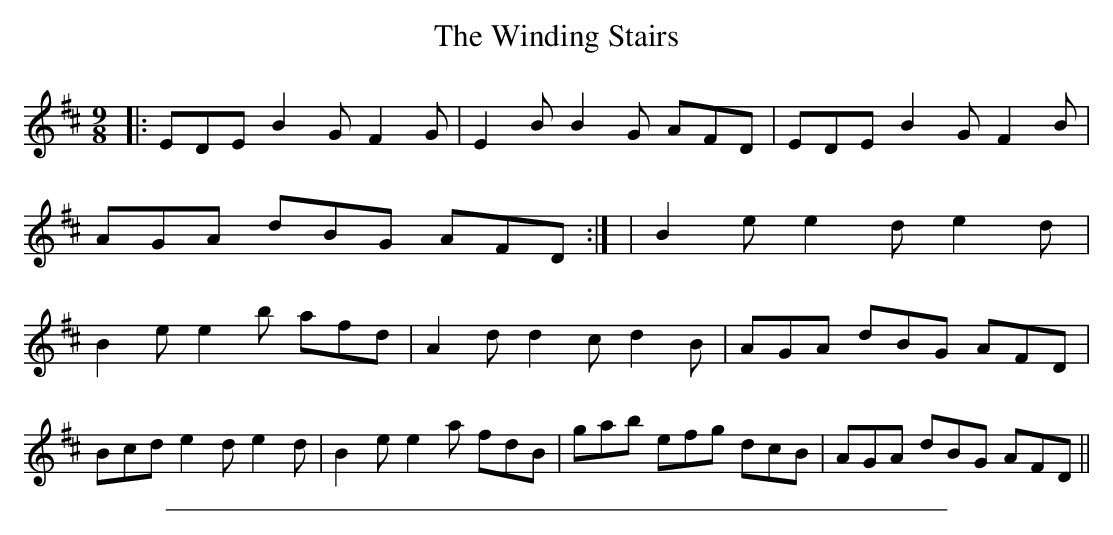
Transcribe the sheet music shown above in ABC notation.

X:1
T: Winding Stairs, The
M:9/8
L:1/8
K:EDOR
|:EDE B2 G F2 G|E2 B B2 G AFD|EDE B2 G F2 B|AGA dBG AFD:|
|B2 e e2 d e2 d|B2 e e2 b afd|A2 d d2 c d2 B|AGA dBG AFD|!
Bcd e2 d e2 d|B2 e e2 a fdB|gab efg dcB|AGA dBG AFD||!
